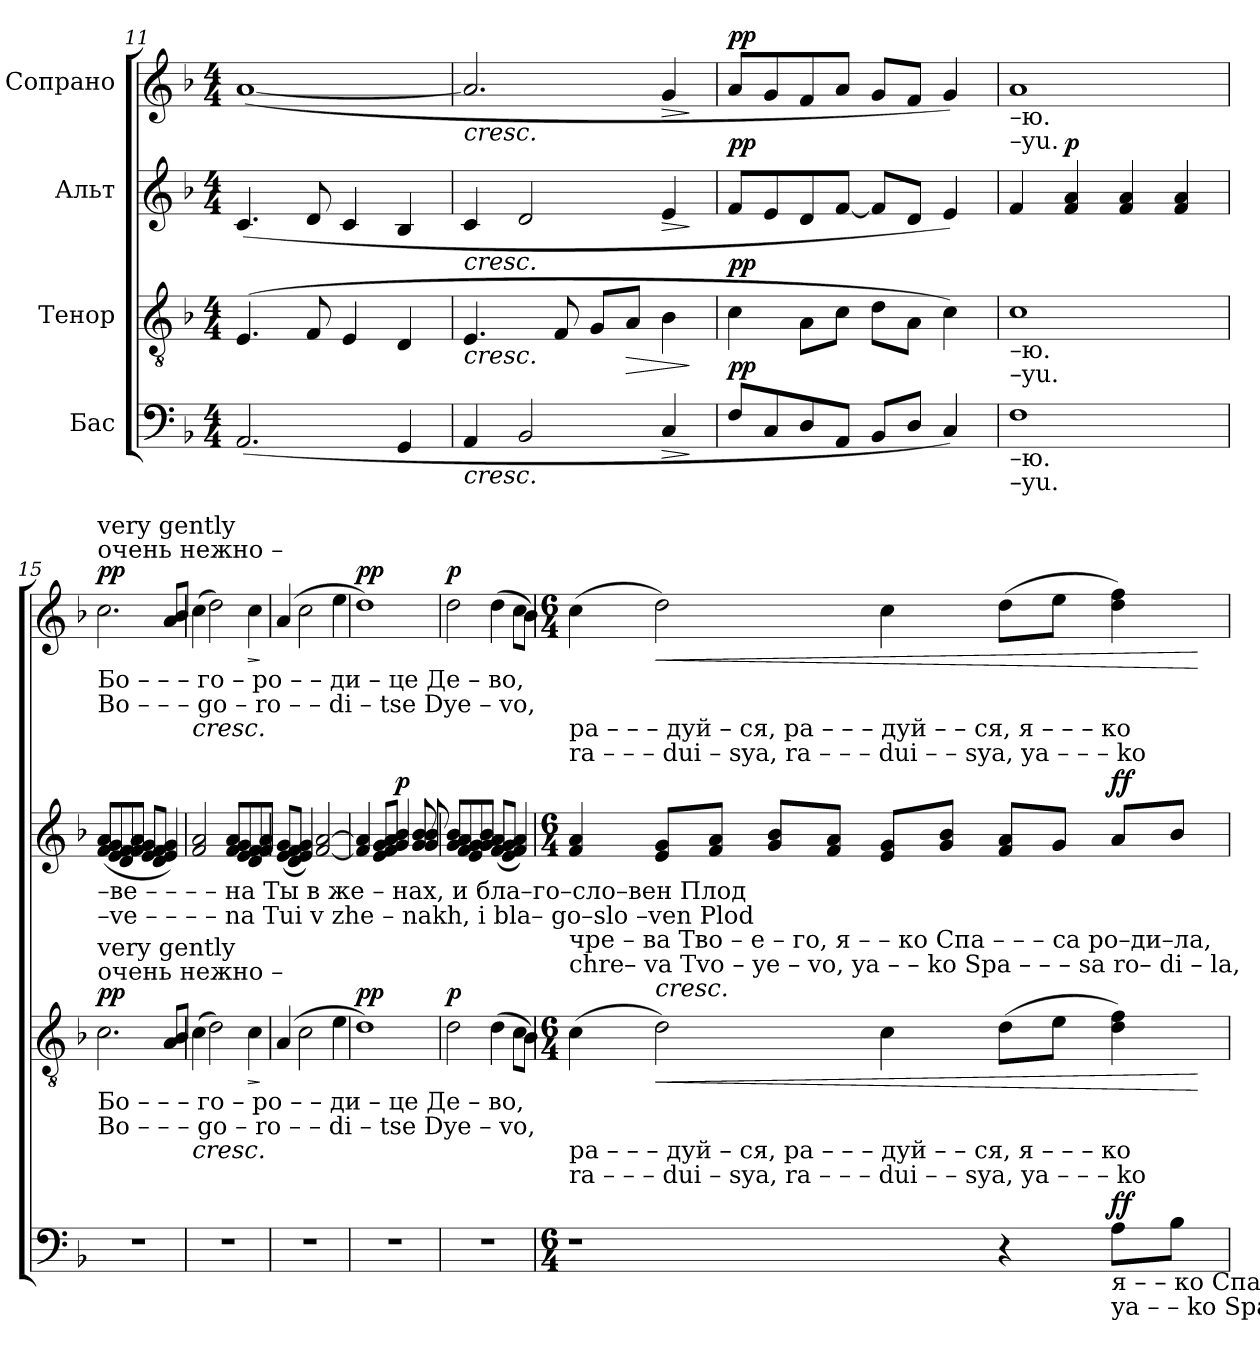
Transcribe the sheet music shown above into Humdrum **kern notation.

**kern	**dynam	**kern	**dynam	**kern	**dynam	**kern	**dynam
*part4	*part4	*part3	*part3	*part2	*part2	*part1	*part1
*staff4	*staff4	*staff3	*staff3	*staff2	*staff2	*staff1	*staff1
*I"Бас	*	*I"Тенор	*	*I"Альт	*	*I"Сопрано	*
*clefF4	*	*clefGv2	*	*clefG2	*	*clefG2	*
*k[b-]	*	*k[b-]	*	*k[b-]	*	*k[b-]	*
*M4/4	*	*M4/4	*	*M4/4	*	*M4/4	*
=11	=11	=11	=11	=11	=11	=11	=11
(2.AA/	.	(>4.E/	.	(4.c/	.	([1a	.
.	.	8F/	.	8d/	.	.	.
.	.	4E/	.	4c/	.	.	.
4GG/	.	4D/	.	4B-/	.	.	.
=12	=12	=12	=12	=12	=12	=12	=12
!	!LO:HP:b	!	!LO:HP:b	!	!LO:HP:b	!	!LO:HP:b
4AA/	<	4.E/	<	4c/	<	2.a/]	<
2BB-/	.	.	.	2d/	.	.	.
.	.	8F/	.	.	.	.	.
.	.	8G/L	.	.	.	.	.
!	!	!	!LO:HP:b	!	!	!	!
.	.	8A/J	>	.	.	.	.
!	!LO:HP:b	!	!	!	!LO:HP:b	!	!LO:HP:b
4C/	>	4B-\	.	4e/	>	4g/	>
.	[ ]	.	[ ]	.	[ ]	.	[ ]
=13	=13	=13	=13	=13	=13	=13	=13
!	!LO:DY:a	!	!LO:DY:a	!	!LO:DY:a	!	!LO:DY:a
8F/L	pp	4c\	pp	8f/L	pp	8a/L	pp
8C/	.	.	.	8e/	.	8g/	.
8D/	.	8A\L	.	8d/	.	8f/	.
8AA/J	.	8c\J	.	[8f/J	.	8a/J	.
8BB-/L	.	8d\L	.	8f/L]	.	8g/L	.
8D/J	.	8A\J	.	8d/J	.	8f/J	.
4C/)	.	4c\)	.	4e/)	.	4g/)	.
=14	=14	=14	=14	=14	=14	=14	=14
!	!	!	!	!	!	!LO:TX:b:t=–ю.	!
!	!	!	!	!	!	!LO:TX:b:t=–yu.	!
!	!	!LO:TX:b:t=–ю.	!	!	!	!	!
!	!	!LO:TX:b:t=–yu.	!	!	!	!	!
!LO:TX:b:t=–ю.	!	!	!	!	!	!	!
!LO:TX:b:t=–yu.	!	!	!	!	!	!	!
1F	.	1c	.	4f/	.	1a	.
!	!	!	!	!	!LO:DY:a	!	!
.	.	.	.	4f/ 4a/	p	.	.
.	.	.	.	4f/ 4a/	.	.	.
.	.	.	.	4f/ 4a/	.	.	.
!!LO:LB:g=z
=15	=15	=15	=15	=15	=15	=15	=15
!	!	!	!	!	!	!LO:TX:a:t=очень нежно –	!
!	!	!	!	!	!	!LO:TX:a:t=very gently	!
!	!	!	!	!	!	!LO:TX:b:t=Бо       –       –       –     го    –    ро       –       –   ди   –   це                                                                              Де         –         во,	!
!	!	!	!	!	!	!LO:TX:b:t=Bo       –       –       –     go   –     ro       –       –   di    –   tse                                                                             Dye        –        vo,	!
!	!	!	!	!LO:TX:b:t=–ве       –       –       –       –          на            Ты               в же     –     нах,                   и        бла–го–сло–вен                   Плод	!	!	!
!	!	!	!	!LO:TX:b:t=–ve       –       –       –       –          na            Tui              v zhe    –    nakh,                  i         bla– go–slo –ven                   Plod	!	!	!
!	!	!LO:TX:a:t=очень нежно –	!	!	!	!	!
!	!	!LO:TX:a:t=very gently	!	!	!	!	!
!	!	!LO:TX:b:t=Бо       –       –       –     го    –    ро       –       –   ди   –   це                                                                              Де         –         во,	!	!	!	!	!
!	!	!LO:TX:b:t=Bo       –       –       –     go   –     ro       –       –   di    –   tse                                                                             Dye        –         vo,	!	!	!	!	!
!	!	!	!LO:DY:a	!	!	!	!LO:DY:a
1r	.	2.c\	pp	(8f/ 8a/L	.	2.cc\	pp
.	.	.	.	8e/ 8g/	.	.	.
.	.	.	.	8d/ 8f/	.	.	.
.	.	.	.	8f/ 8a/J	.	.	.
.	.	.	.	8e/ 8g/L	.	.	.
.	.	.	.	8d/ 8f/J	.	.	.
.	.	8A/L	.	4e/ 4g/)	.	8a/L	.
.	.	8B-/J	.	.	.	8b-/J	.
=16	=16	=16	=16	=16	=16	=16	=16
!	!	!	!LO:HP:b	!	!	!	!LO:HP:b
1r	.	(4c\	<	2f/ 2a/	.	(4cc\	<
.	.	2d\)	.	.	.	2dd\)	.
.	.	.	.	8f/ 8a/L	.	.	.
.	.	.	.	8e/ 8g/	.	.	.
!	!	!	!LO:HP:b	!	!	!	!LO:HP:b
.	.	4c\	>	8d/ 8f/	.	4cc\	>
.	.	.	.	8f/ 8a/J	.	.	.
.	.	.	[ ]	.	.	.	[ ]
=17	=17	=17	=17	=17	=17	=17	=17
1r	.	(4A/	.	(8e/ 8g/L	.	(4a/	.
.	.	.	.	8d/ 8f/J	.	.	.
.	.	2c\	.	4e/ 4g/)	.	2cc\	.
.	.	.	.	[2f/ [2a/	.	.	.
.	.	4e\	.	.	.	4ee\	.
=18	=18	=18	=18	=18	=18	=18	=18
!	!	!	!LO:DY:a	!	!	!	!LO:DY:a
1r	.	1d)	pp	4f/] 4a/]	.	1dd)	pp
.	.	.	.	8e/ 8g/L	.	.	.
.	.	.	.	8f/ 8a/J	.	.	.
!	!	!	!	!	!LO:DY:a	!	!
.	.	.	.	4g/ 4b-/	p	.	.
.	.	.	.	8g/ 8b-/	.	.	.
.	.	.	.	8g/ 8b-/	.	.	.
=19	=19	=19	=19	=19	=19	=19	=19
!	!	!	!LO:DY:a	!	!	!	!LO:DY:a
1r	.	2d\	p	8g/ 8b-/L	.	2dd\	p
.	.	.	.	8f/ 8a/	.	.	.
.	.	.	.	8e/ 8g/	.	.	.
.	.	.	.	8g/ 8b-/J	.	.	.
.	.	(4d\	.	(8f/ 8a/L	.	(4dd\	.
.	.	.	.	8e/ 8g/J	.	.	.
.	.	8c\L	.	4f/ 4a/)	.	8cc\L	.
.	.	8B-\J)	.	.	.	8b-\J)	.
!!LO:PB:g=z
=20	=20	=20	=20	=20	=20	=20	=20
*M6/4	*	*M6/4	*	*M6/4	*	*M6/4	*
!	!	!	!	!	!	!LO:TX:b:t=ра     –       –       –    дуй   –  ся,                       ра          –       –       –          дуй    –      –     ся,                    я       –       –       –         ко	!
!	!	!	!	!	!	!LO:TX:b:t=ra       –       –       –   dui    –  sya,                     ra          –       –       –           dui    –       –    sya,                  ya     –       –       –          ko	!
!	!	!	!	!LO:TX:b:t=чре – ва        Тво  –  е   –    го,        я       –       –       ко   Спа       –       –       –     са                   ро–ди–ла,	!	!	!
!	!	!	!	!LO:TX:b:t=chre– va        Tvo  – ye  –    vo,       ya      –       –       ko   Spa       –       –       –     sa                   ro– di – la,	!	!	!
!	!	!LO:TX:b:t=ра     –       –       –    дуй   –  ся,                       ра          –       –       –          дуй    –      –     ся,                    я       –       –       –         ко	!	!	!	!	!
!	!	!LO:TX:b:t=ra       –       –       –   dui    –  sya,                     ra          –       –       –           dui    –       –    sya,                  ya     –       –       –          ko	!	!	!	!	!
1r	.	(4c\	.	4f/ 4a/	.	(4cc\	.
!	!	!	!LO:HP:b	!	!LO:HP:b	!	!LO:HP:b
.	.	2d\)	<	8e/ 8g/L	<	2dd\)	<
.	.	.	.	8f/ 8a/J	.	.	.
.	.	.	.	8g/ 8b-/L	.	.	.
.	.	.	.	8f/ 8a/J	.	.	.
.	.	4c\	.	8e/ 8g/L	.	4cc\	.
.	.	.	.	8g/ 8b-/J	.	.	.
4r	.	(8d\L	.	8f/ 8a/L	.	(8dd\L	.
.	.	8e\J	.	8g/J	.	8ee\J	.
!LO:TX:b:t=я       –       –       ко  Спа       –       –       –     са                   ро–ди–ла,	!	!	!	!	!	!	!
!LO:TX:b:t=ya     –       –        ko  Spa       –       –       –     sa                   ro– di – la,	!	!	!	!	!	!	!
!	!LO:DY:a	!	!	!	!LO:DY:a	!	!
8A\L	ff	4d\ 4f\)	.	8a/L	ff	4dd\ 4ff\)	.
8B-\J	.	.	.	8b-/J	.	.	.
.	.	.	[	.	[	.	[
=	=	=	=	=	=	=	=
*-	*-	*-	*-	*-	*-	*-	*-
